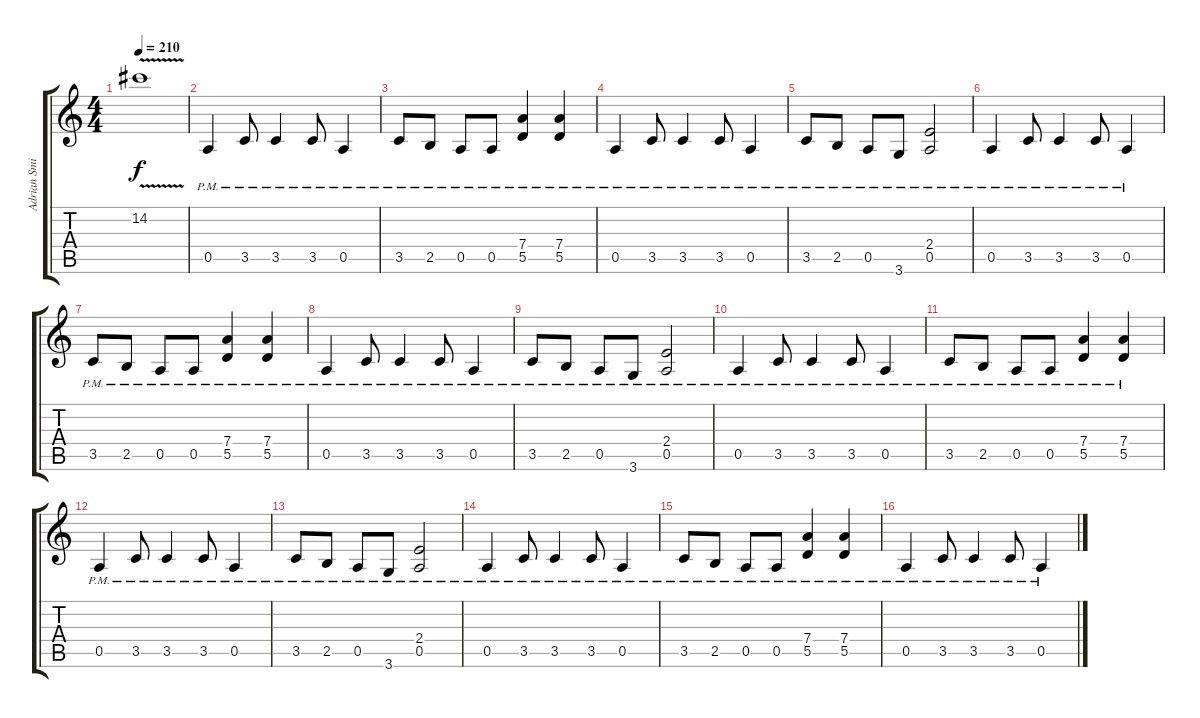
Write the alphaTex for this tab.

\track ("Adrian Smith" "Adrian Smi") {instrument distortionguitar}
\staff {score tabs}
\tuning (E4 B3 G3 D3 A2 E2) {hide}
\ts (4 4)
\tempo 210
\clef g2
\ks c
14.2{v}.1{dy f} |
0.5{pm}.4{volume 14} 3.5{pm}.8 3.5{pm}.4 3.5{pm}.8 0.5{pm}.4 |
3.5{pm}.8 2.5{pm}.8 0.5{pm}.8 0.5{pm}.8 (7.4 5.5{pm}).4 (7.4 5.5{pm}).4 |
0.5{pm}.4 3.5{pm}.8 3.5{pm}.4 3.5{pm}.8 0.5{pm}.4 |
3.5{pm}.8 2.5{pm}.8 0.5{pm}.8 3.6{pm}.8 (2.4 0.5{pm}).2 |
0.5{pm}.4 3.5{pm}.8 3.5{pm}.4 3.5{pm}.8 0.5{pm}.4 |
3.5{pm}.8 2.5{pm}.8 0.5{pm}.8 0.5{pm}.8 (7.4 5.5{pm}).4 (7.4 5.5{pm}).4 |
0.5{pm}.4 3.5{pm}.8 3.5{pm}.4 3.5{pm}.8 0.5{pm}.4 |
3.5{pm}.8 2.5{pm}.8 0.5{pm}.8 3.6{pm}.8 (2.4 0.5{pm}).2 |
0.5{pm}.4 3.5{pm}.8 3.5{pm}.4 3.5{pm}.8 0.5{pm}.4 |
3.5{pm}.8 2.5{pm}.8 0.5{pm}.8 0.5{pm}.8 (7.4 5.5{pm}).4 (7.4 5.5{pm}).4 |
0.5{pm}.4 3.5{pm}.8 3.5{pm}.4 3.5{pm}.8 0.5{pm}.4 |
3.5{pm}.8 2.5{pm}.8 0.5{pm}.8 3.6{pm}.8 (2.4 0.5{pm}).2 |
0.5{pm}.4 3.5{pm}.8 3.5{pm}.4 3.5{pm}.8 0.5{pm}.4 |
3.5{pm}.8 2.5{pm}.8 0.5{pm}.8 0.5{pm}.8 (7.4 5.5{pm}).4 (7.4 5.5{pm}).4 |
0.5{pm}.4 3.5{pm}.8 3.5{pm}.4 3.5{pm}.8 0.5{pm}.4
